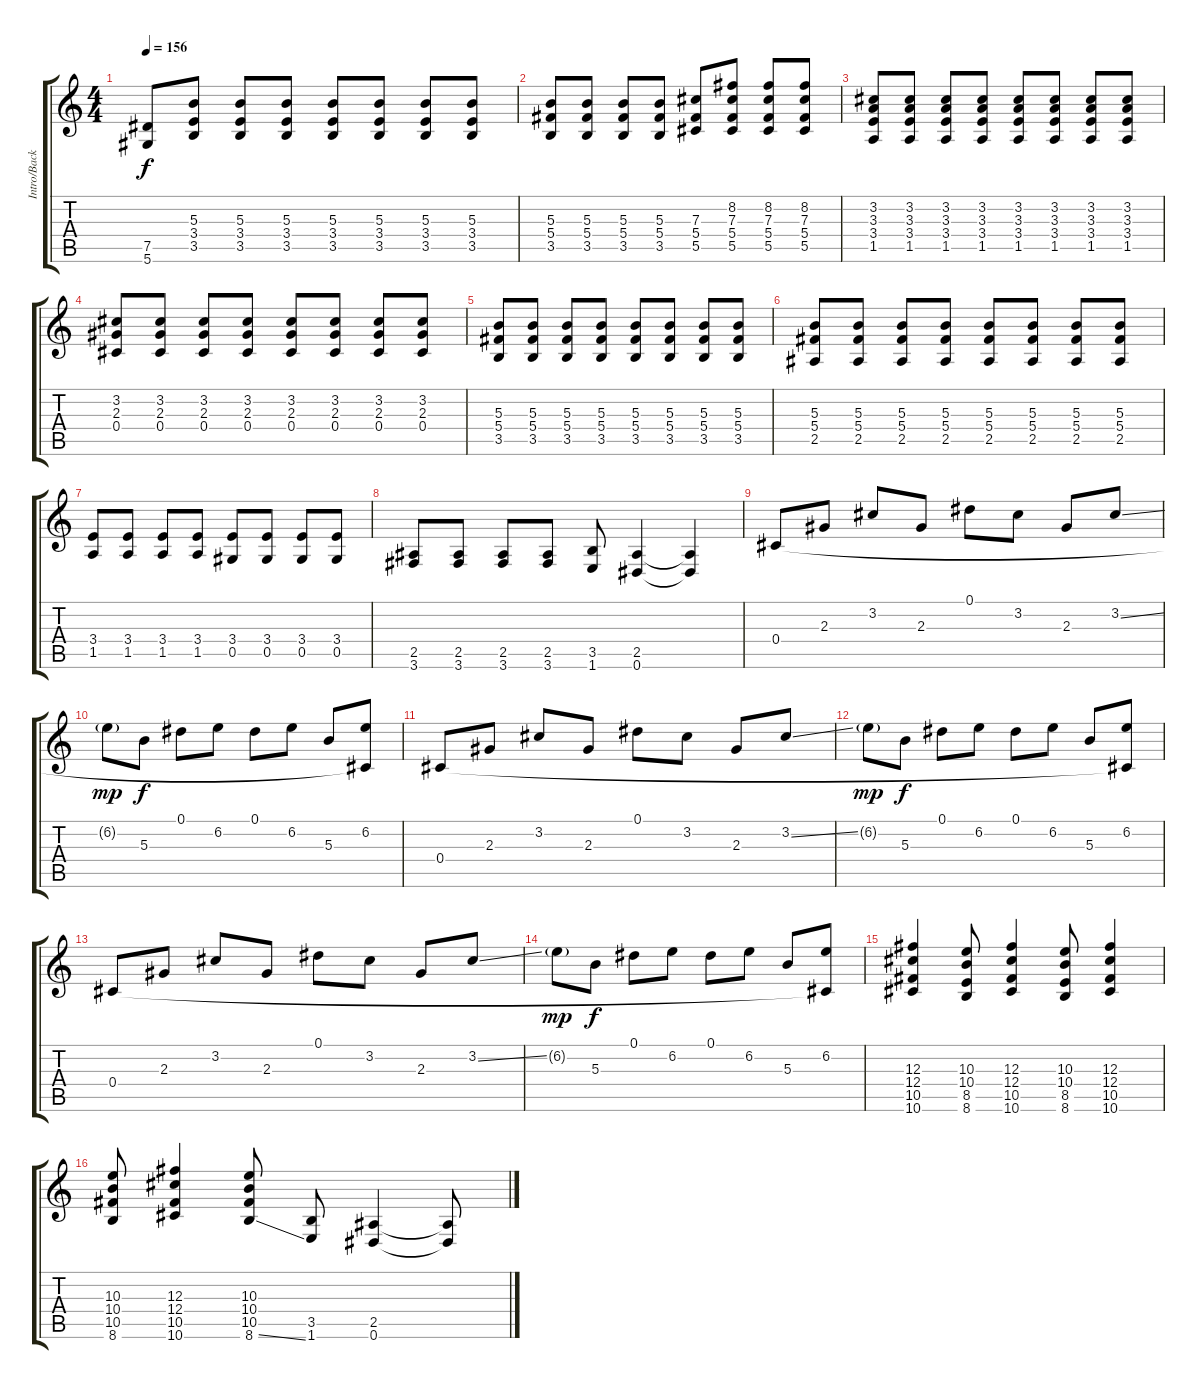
\track ("Intro/Background" "Intro/Back") {instrument electricguitarclean}
\staff {score tabs}
\tuning (Eb4 Bb3 Gb3 Db3 Ab2 Eb2) {hide}
\ts (4 4)
\tempo 156
\clef g2
\ks c
(7.5 5.6).8{dy f} (5.3 3.4 3.5).8 (5.3 3.4 3.5).8 (5.3 3.4 3.5).8 (5.3 3.4 3.5).8 (5.3 3.4 3.5).8 (5.3 3.4 3.5).8 (5.3 3.4 3.5).8 |
(5.3 5.4 3.5).8 (5.3 5.4 3.5).8 (5.3 5.4 3.5).8 (5.3 5.4 3.5).8 (7.3 5.4 5.5).8 (8.2 7.3 5.4 5.5).8 (8.2 7.3 5.4 5.5).8 (8.2 7.3 5.4 5.5).8 |
(3.2 3.3 3.4 1.5).8 (3.2 3.3 3.4 1.5).8 (3.2 3.3 3.4 1.5).8 (3.2 3.3 3.4 1.5).8 (3.2 3.3 3.4 1.5).8 (3.2 3.3 3.4 1.5).8 (3.2 3.3 3.4 1.5).8 (3.2 3.3 3.4 1.5).8 |
(3.2 2.3 0.4).8 (3.2 2.3 0.4).8 (3.2 2.3 0.4).8 (3.2 2.3 0.4).8 (3.2 2.3 0.4).8 (3.2 2.3 0.4).8 (3.2 2.3 0.4).8 (3.2 2.3 0.4).8 |
(5.3 5.4 3.5).8 (5.3 5.4 3.5).8 (5.3 5.4 3.5).8 (5.3 5.4 3.5).8 (5.3 5.4 3.5).8 (5.3 5.4 3.5).8 (5.3 5.4 3.5).8 (5.3 5.4 3.5).8 |
(5.3 5.4 2.5).8 (5.3 5.4 2.5).8 (5.3 5.4 2.5).8 (5.3 5.4 2.5).8 (5.3 5.4 2.5).8 (5.3 5.4 2.5).8 (5.3 5.4 2.5).8 (5.3 5.4 2.5).8 |
(3.4 1.5).8 (3.4 1.5).8 (3.4 1.5).8 (3.4 1.5).8 (3.4 0.5).8 (3.4 0.5).8 (3.4 0.5).8 (3.4 0.5).8 |
(2.5 3.6).8 (2.5 3.6).8 (2.5 3.6).8 (2.5 3.6).8 (3.5 1.6).8 (2.5 0.6).4 (2.5{t} 0.6{t}).4 |
0.4.8 2.3.8 3.2.8 2.3.8 0.1.8 3.2.8 2.3.8 3.2{ss}.8 |
6.2{g}.8{dy mp} 5.3.8{dy f} 0.1.8 6.2.8 0.1.8 6.2.8 5.3.8 (6.2 0.4{t}).8 |
0.4.8 2.3.8 3.2.8 2.3.8 0.1.8 3.2.8 2.3.8 3.2{ss}.8 |
6.2{g}.8{dy mp} 5.3.8{dy f} 0.1.8 6.2.8 0.1.8 6.2.8 5.3.8 (6.2 0.4{t}).8 |
0.4.8 2.3.8 3.2.8 2.3.8 0.1.8 3.2.8 2.3.8 3.2{ss}.8 |
6.2{g}.8{dy mp} 5.3.8{dy f} 0.1.8 6.2.8 0.1.8 6.2.8 5.3.8 (6.2 0.4{t}).8 |
(12.3 12.4 10.5 10.6).4 (10.3 10.4 8.5 8.6).8 (12.3 12.4 10.5 10.6).4 (10.3 10.4 8.5 8.6).8 (12.3 12.4 10.5 10.6).4 |
(10.3 10.4 10.5 8.6).8 (12.3 12.4 10.5 10.6).4 (10.3 10.4 10.5 8.6{ss}).8 (3.5 1.6).8 (2.5 0.6).4 (2.5{t} 0.6{t}).8
